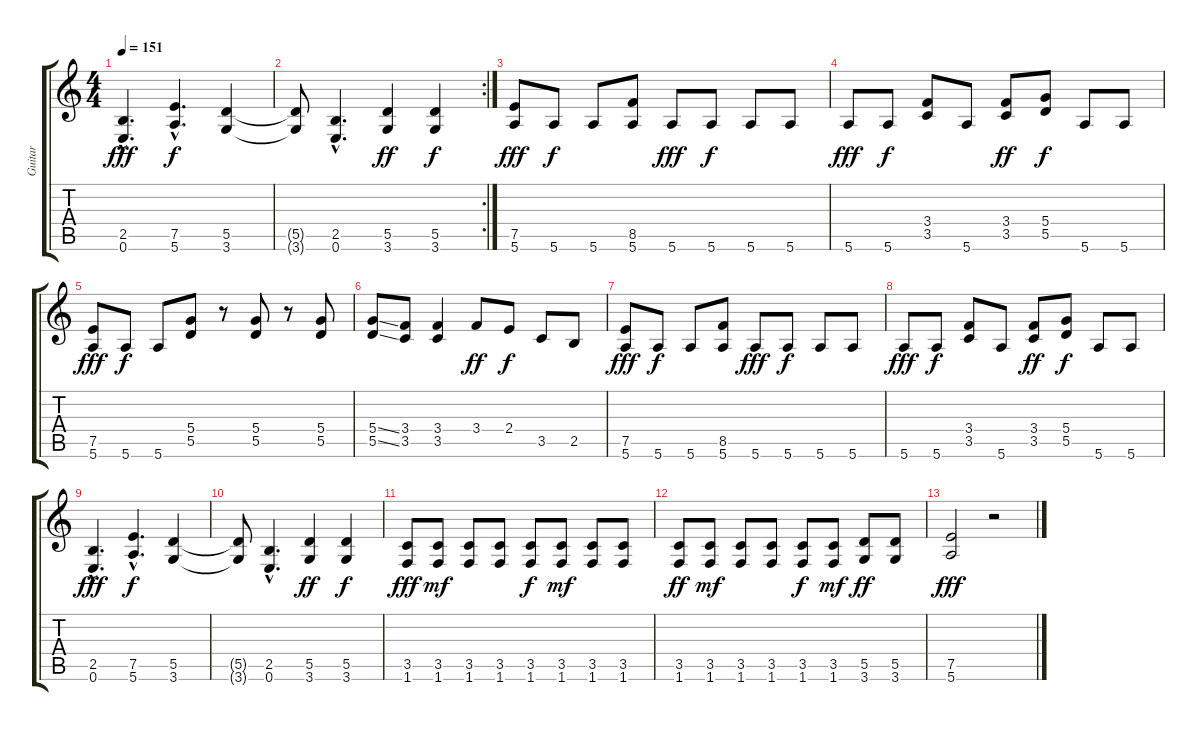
\track ("Guitar" "Guitar") {instrument distortionguitar}
\staff {score tabs}
\tuning (E4 B3 G3 D3 A2 E2) {hide}
\ts (4 4)
\tempo 151
\clef g2
\ks c
(2.5{hac} 0.6{hac}).4{d dy fff} (7.5{hac} 5.6{hac}).4{d dy f} (5.5 3.6).4 |
\rc 2
(5.5{t} 3.6{t}).8 (2.5{hac} 0.6{hac}).4{d} (5.5 3.6).4{dy ff} (5.5 3.6).4{dy f} |
(7.5 5.6).8{dy fff} 5.6.8{dy f} 5.6.8 (8.5 5.6).8 5.6.8{dy fff} 5.6.8{dy f} 5.6.8 5.6.8 |
5.6.8{dy fff} 5.6.8{dy f} (3.4 3.5).8 5.6.8 (3.4 3.5).8{dy ff} (5.4 5.5).8{dy f} 5.6.8 5.6.8 |
(7.5 5.6).8{dy fff} 5.6.8{dy f} 5.6.8 (5.4 5.5).8 r.8 (5.4 5.5).8 r.8 (5.4 5.5).8 |
(5.4{ss} 5.5{ss}).8 (3.4 3.5).8 (3.4 3.5).4 3.4.8{dy ff} 2.4.8{dy f} 3.5.8 2.5.8 |
(7.5 5.6).8{dy fff} 5.6.8{dy f} 5.6.8 (8.5 5.6).8 5.6.8{dy fff} 5.6.8{dy f} 5.6.8 5.6.8 |
5.6.8{dy fff} 5.6.8{dy f} (3.4 3.5).8 5.6.8 (3.4 3.5).8{dy ff} (5.4 5.5).8{dy f} 5.6.8 5.6.8 |
(2.5{hac} 0.6{hac}).4{d dy fff} (7.5{hac} 5.6{hac}).4{d dy f} (5.5 3.6).4 |
(5.5{t} 3.6{t}).8 (2.5{hac} 0.6{hac}).4{d} (5.5 3.6).4{dy ff} (5.5 3.6).4{dy f} |
(3.5 1.6).8{dy fff} (3.5 1.6).8{dy mf} (3.5 1.6).8 (3.5 1.6).8 (3.5 1.6).8{dy f} (3.5 1.6).8{dy mf} (3.5 1.6).8 (3.5 1.6).8 |
(3.5 1.6).8{dy ff} (3.5 1.6).8{dy mf} (3.5 1.6).8 (3.5 1.6).8 (3.5 1.6).8{dy f} (3.5 1.6).8{dy mf} (5.5 3.6).8{dy ff} (5.5 3.6).8 |
(7.5 5.6).2{dy fff} r.2
